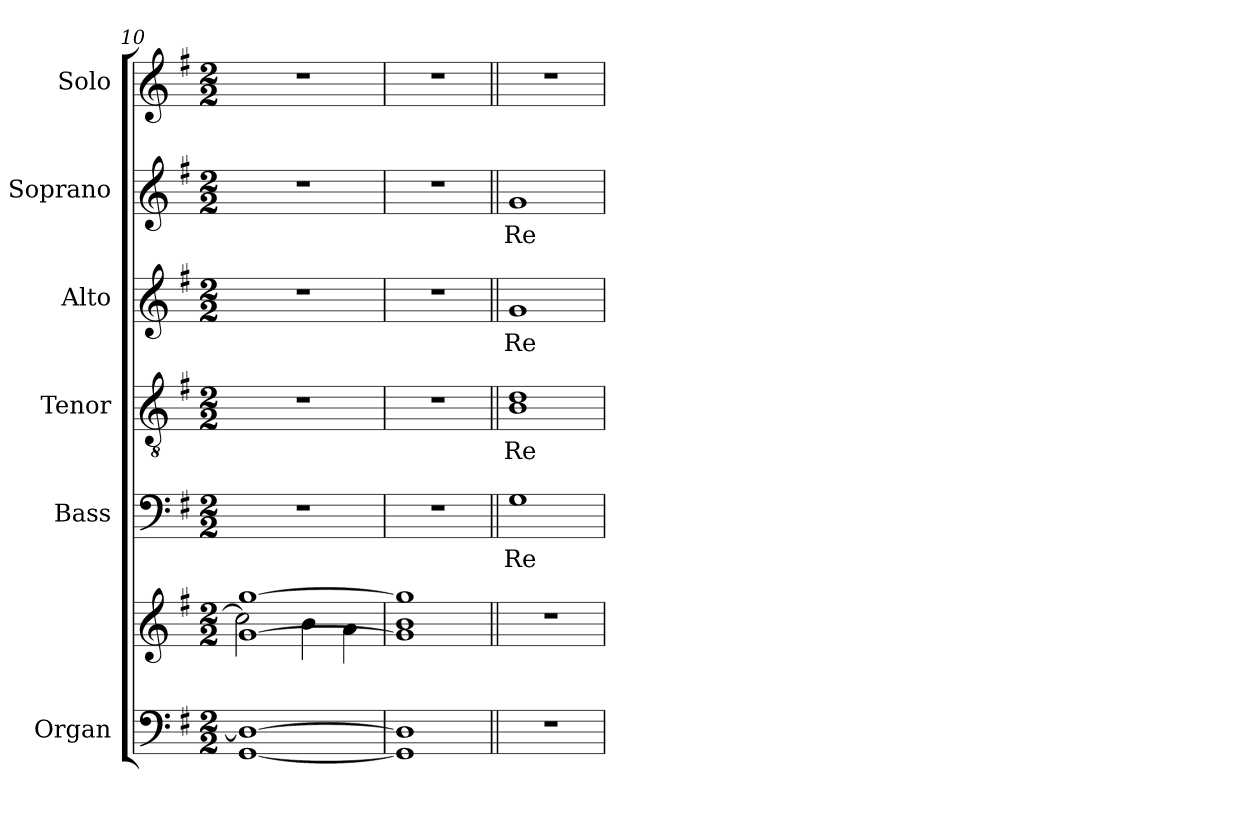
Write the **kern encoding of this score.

**kern	**kern	**kern	**text	**kern	**text	**kern	**text	**kern	**text	**kern
*part6	*part6	*part5	*part5	*part4	*part4	*part3	*part3	*part2	*part2	*part1
*staff7	*staff6	*staff5	*staff5	*staff4	*staff4	*staff3	*staff3	*staff2	*staff2	*staff1
*I"Organ	*	*I"Bass	*	*I"Tenor	*	*I"Alto	*	*I"Soprano	*	*I"Solo
*I'Org.	*	*I'B.	*	*I'T.	*	*I'A.	*	*I'S.	*	*I'Solo
*clefF4	*clefG2	*clefF4	*	*clefGv2	*	*clefG2	*	*clefG2	*	*clefG2
*	*	*	*	*ITrd7c12	*	*	*	*	*	*
*k[f#]	*k[f#]	*k[f#]	*	*k[f#]	*	*k[f#]	*	*k[f#]	*	*k[f#]
*G:	*G:	*G:	*	*G:	*	*G:	*	*G:	*	*G:
*M2/2	*M2/2	*M2/2	*	*M2/2	*	*M2/2	*	*M2/2	*	*M2/2
=10	=10	=10	=10	=10	=10	=10	=10	=10	=10	=10
*	*^	*	*	*	*	*	*	*	*	*
[<1GGi 1Di_>	[<1gi [>1ggi	2cci\]	1r	.	1r	.	1r	.	1r	.	1r
.	.	4bi\	.	.	.	.	.	.	.	.	.
.	.	4ai\	.	.	.	.	.	.	.	.	.
*	*v	*v	*	*	*	*	*	*	*	*	*
=11	=11	=11	=11	=11	=11	=11	=11	=11	=11	=11
1GGi] 1Di]	1gi] 1bi 1ggi]	1r	.	1r	.	1r	.	1r	.	1r
!!LO:LB:g=z
=12||	=12||	=12||	=12||	=12||	=12||	=12||	=12||	=12||	=12||	=12||
!	!	!	!LO:LY:b:color=#000000	!	!	!	!	!	!	!
!	!	!	!	!	!LO:LY:b:color=#000000	!	!	!	!	!
!	!	!	!	!	!	!	!LO:LY:b:color=#000000	!	!	!
!	!	!	!	!	!	!	!	!	!LO:LY:b:color=#000000	!
1r	1r	1Gi	Re-	1BBi 1Di	Re-	1gi	Re-	1gi	Re-	1r
=	=	=	=	=	=	=	=	=	=	=
*-	*-	*-	*-	*-	*-	*-	*-	*-	*-	*-
